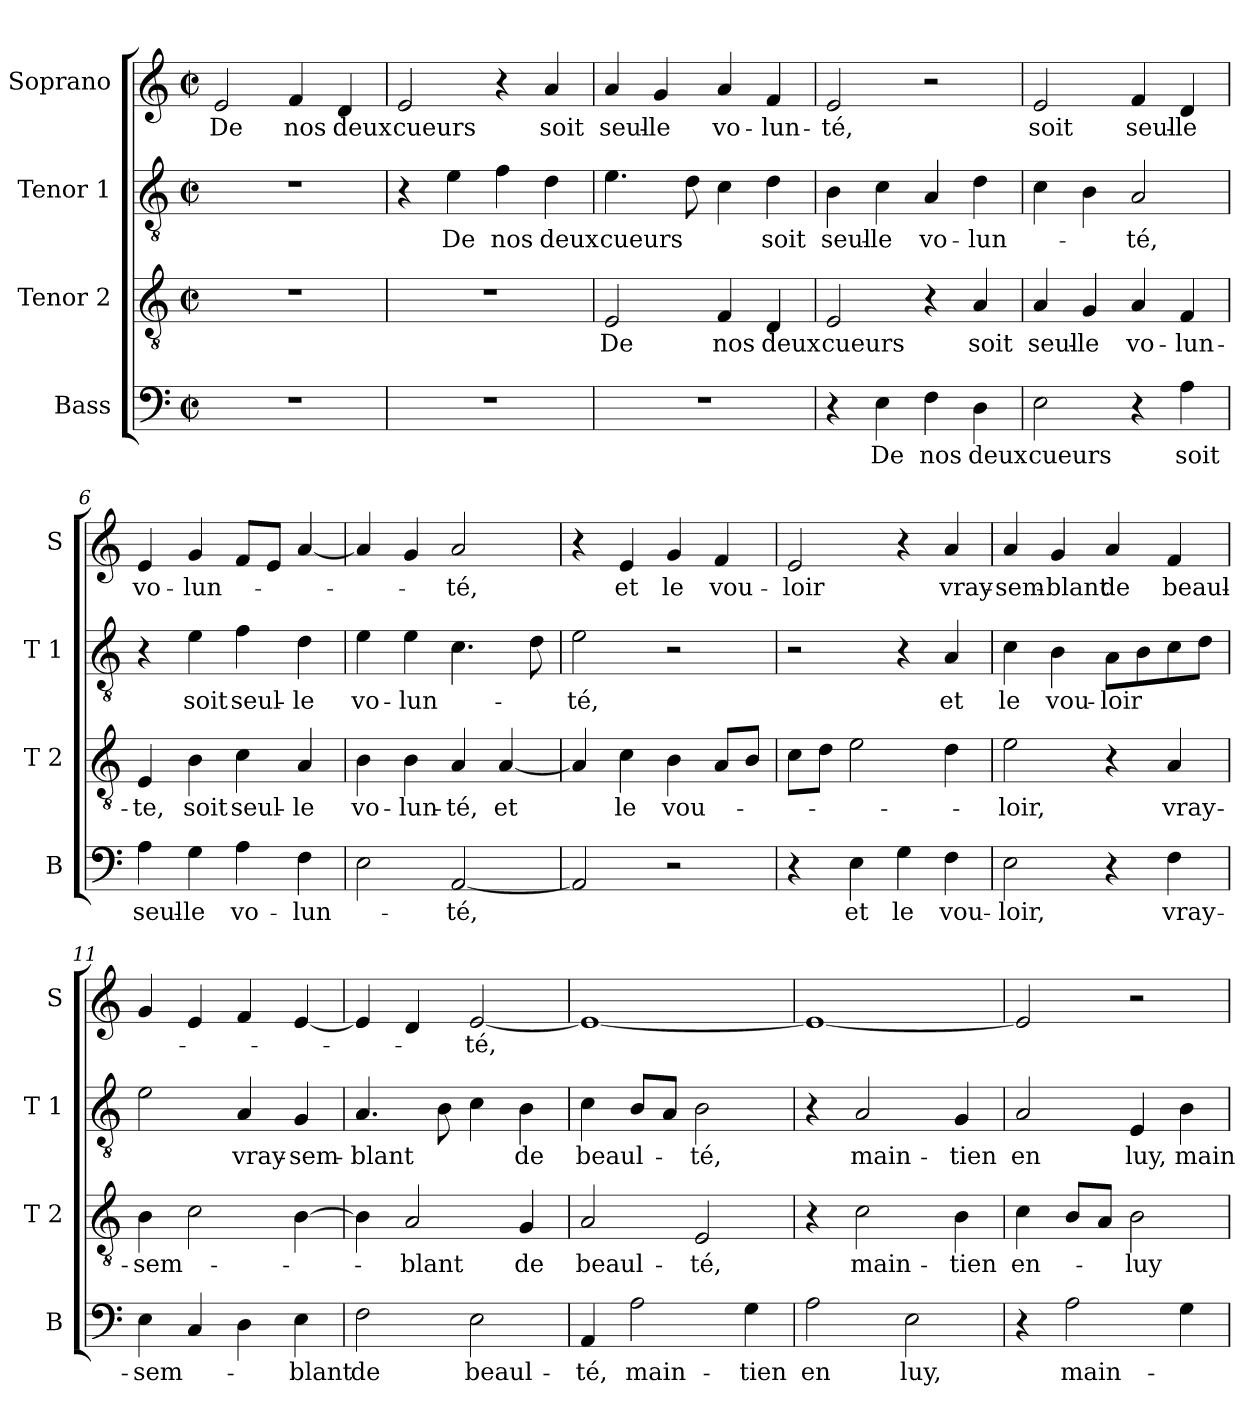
**kern	**text	**kern	**text	**kern	**text	**kern	**text
*part4	*part4	*part3	*part3	*part2	*part2	*part1	*part1
*staff4	*staff4	*staff3	*staff3	*staff2	*staff2	*staff1	*staff1
*I"Bass	*	*I"Tenor 2	*	*I"Tenor 1	*	*I"Soprano	*
*I'B	*	*I'T 2	*	*I'T 1	*	*I'S	*
*clefF4	*	*clefGv2	*	*clefGv2	*	*clefG2	*
*k[]	*	*k[]	*	*k[]	*	*k[]	*
*C:	*	*C:	*	*C:	*	*C:	*
*M2/2	*	*M2/2	*	*M2/2	*	*M2/2	*
*met(c|)	*	*met(c|)	*	*met(c|)	*	*met(c|)	*
=1	=1	=1	=1	=1	=1	=1	=1
!	!	!	!	!	!	!	!LO:LY:b
1r	.	1r	.	1r	.	2e/	De
!	!	!	!	!	!	!	!LO:LY:b
.	.	.	.	.	.	4f/	nos
!	!	!	!	!	!	!	!LO:LY:b
.	.	.	.	.	.	4d/	deux
=2	=2	=2	=2	=2	=2	=2	=2
!	!	!	!	!	!	!	!LO:LY:b
1r	.	1r	.	4r	.	2e/	cueurs
!	!	!	!	!	!LO:LY:b	!	!
.	.	.	.	4e\	De	.	.
!	!	!	!	!	!LO:LY:b	!	!
.	.	.	.	4f\	nos	4r	.
!	!	!	!	!	!LO:LY:b	!	!LO:LY:b
.	.	.	.	4d\	deux	4a/	soit
=3	=3	=3	=3	=3	=3	=3	=3
!	!	!	!LO:LY:b	!	!LO:LY:b	!	!LO:LY:b
1r	.	2E/	De	4.e\	cueurs	4a/	seul-
!	!	!	!	!	!	!	!LO:LY:b
.	.	.	.	.	.	4g/	-le
.	.	.	.	8d\	.	.	.
!	!	!	!LO:LY:b	!	!	!	!LO:LY:b
.	.	4F/	nos	4c\	.	4a/	vo-
!	!	!	!LO:LY:b	!	!LO:LY:b	!	!LO:LY:b
.	.	4D/	deux	4d\	soit	4f/	-lun-
=4	=4	=4	=4	=4	=4	=4	=4
!	!	!	!LO:LY:b	!	!LO:LY:b	!	!LO:LY:b
4r	.	2E/	cueurs	4B\	seul-	2e/	-té,
!	!LO:LY:b	!	!	!	!LO:LY:b	!	!
4E\	De	.	.	4c\	-le	.	.
!	!LO:LY:b	!	!	!	!LO:LY:b	!	!
4F\	nos	4r	.	4A/	vo-	2r	.
!	!LO:LY:b	!	!LO:LY:b	!	!LO:LY:b	!	!
4D\	deux	4A/	soit	4d\	-lun-	.	.
=5	=5	=5	=5	=5	=5	=5	=5
!	!LO:LY:b	!	!LO:LY:b	!	!	!	!LO:LY:b
2E\	cueurs	4A/	seul-	4c\	.	2e/	soit
!	!	!	!LO:LY:b	!	!	!	!
.	.	4G/	-le	4B\	.	.	.
!	!	!	!LO:LY:b	!	!LO:LY:b	!	!LO:LY:b
4r	.	4A/	vo-	2A/	-té,	4f/	seul-
!	!LO:LY:b	!	!LO:LY:b	!	!	!	!LO:LY:b
4A\	soit	4F/	-lun-	.	.	4d/	-le
!!LO:LB:g=z
=6	=6	=6	=6	=6	=6	=6	=6
!	!LO:LY:b	!	!LO:LY:b	!	!	!	!LO:LY:b
4A\	seul-	4E/	-te,	4r	.	4e/	vo-
!	!LO:LY:b	!	!LO:LY:b	!	!LO:LY:b	!	!LO:LY:b
4G\	-le	4B\	soit	4e\	soit	4g/	-lun-
!	!LO:LY:b	!	!LO:LY:b	!	!LO:LY:b	!	!
4A\	vo-	4c\	seul-	4f\	seul-	8f/L	.
.	.	.	.	.	.	8e/J	.
!	!LO:LY:b	!	!LO:LY:b	!	!LO:LY:b	!	!
4F\	-lun-	4A/	-le	4d\	-le	[4a/	.
=7	=7	=7	=7	=7	=7	=7	=7
!	!	!	!LO:LY:b	!	!LO:LY:b	!	!
2E\	.	4B\	vo-	4e\	vo-	4a/]	.
!	!	!	!LO:LY:b	!	!LO:LY:b	!	!
.	.	4B\	-lun-	4e\	-lun-	4g/	.
!	!LO:LY:b	!	!LO:LY:b	!	!	!	!LO:LY:b
[2AA/	-té,	4A/	-té,	4.c\	.	2a/	-té,
!	!	!	!LO:LY:b	!	!	!	!
.	.	[4A/	et	.	.	.	.
.	.	.	.	8d\	.	.	.
=8	=8	=8	=8	=8	=8	=8	=8
!	!	!	!	!	!LO:LY:b	!	!
2AA/]	.	4A/]	.	2e\	-té,	4r	.
!	!	!	!LO:LY:b	!	!	!	!LO:LY:b
.	.	4c\	le	.	.	4e/	et
!	!	!	!LO:LY:b	!	!	!	!LO:LY:b
2r	.	4B\	vou-	2r	.	4g/	le
!	!	!	!	!	!	!	!LO:LY:b
.	.	8A/L	.	.	.	4f/	vou-
.	.	8B/J	.	.	.	.	.
=9	=9	=9	=9	=9	=9	=9	=9
!	!	!	!	!	!	!	!LO:LY:b
4r	.	8c\L	.	2r	.	2e/	-loir
.	.	8d\J	.	.	.	.	.
!	!LO:LY:b	!	!	!	!	!	!
4E\	et	2e\	.	.	.	.	.
!	!LO:LY:b	!	!	!	!	!	!
4G\	le	.	.	4r	.	4r	.
!	!LO:LY:b	!	!	!	!LO:LY:b	!	!LO:LY:b
4F\	vou-	4d\	.	4A/	et	4a/	vray-
=10	=10	=10	=10	=10	=10	=10	=10
!	!LO:LY:b	!	!LO:LY:b	!	!LO:LY:b	!	!LO:LY:b
2E\	-loir,	2e\	-loir,	4c\	le	4a/	-sem-
!	!	!	!	!	!LO:LY:b	!	!LO:LY:b
.	.	.	.	4B\	vou-	4g/	-blant
!	!	!	!	!	!LO:LY:b	!	!LO:LY:b
4r	.	4r	.	8A\L	-loir	4a/	de
.	.	.	.	8B\	.	.	.
!	!LO:LY:b	!	!LO:LY:b	!	!	!	!LO:LY:b
4F\	vray-	4A/	vray-	8c\	.	4f/	beaul-
.	.	.	.	8d\J	.	.	.
!!LO:LB:g=z
=11	=11	=11	=11	=11	=11	=11	=11
!	!LO:LY:b	!	!LO:LY:b	!	!	!	!
4E\	-sem-	4B\	-sem-	2e\	.	4g/	.
4C/	.	2c\	.	.	.	4e/	.
!	!	!	!	!	!LO:LY:b	!	!
4D\	.	.	.	4A/	vray-	4f/	.
!	!LO:LY:b	!	!	!	!LO:LY:b	!	!
4E\	-blant	[4B\	.	4G/	-sem-	[4e/	.
=12	=12	=12	=12	=12	=12	=12	=12
!	!LO:LY:b	!	!	!	!LO:LY:b	!	!
2F\	de	4B\]	.	4.A/	-blant	4e/]	.
!	!	!	!LO:LY:b	!	!	!	!
.	.	2A/	-blant	.	.	4d/	.
.	.	.	.	8B\	.	.	.
!	!LO:LY:b	!	!	!	!	!	!LO:LY:b
2E\	beaul-	.	.	4c\	.	[2e/	-té,
!	!	!	!LO:LY:b	!	!LO:LY:b	!	!
.	.	4G/	de	4B\	de	.	.
=13	=13	=13	=13	=13	=13	=13	=13
!	!LO:LY:b	!	!LO:LY:b	!	!LO:LY:b	!	!
4AA/	-té,	2A/	beaul-	4c\	beaul-	1e_	.
!	!LO:LY:b	!	!	!	!	!	!
2A\	main-	.	.	8B/L	.	.	.
.	.	.	.	8A/J	.	.	.
!	!	!	!LO:LY:b	!	!LO:LY:b	!	!
.	.	2E/	-té,	2B\	-té,	.	.
!	!LO:LY:b	!	!	!	!	!	!
4G\	-tien	.	.	.	.	.	.
=14	=14	=14	=14	=14	=14	=14	=14
!	!LO:LY:b	!	!	!	!	!	!
2A\	en	4r	.	4r	.	1e_	.
!	!	!	!LO:LY:b	!	!LO:LY:b	!	!
.	.	2c\	main-	2A/	main-	.	.
!	!LO:LY:b	!	!	!	!	!	!
2E\	luy,	.	.	.	.	.	.
!	!	!	!LO:LY:b	!	!LO:LY:b	!	!
.	.	4B\	-tien	4G/	-tien	.	.
=15	=15	=15	=15	=15	=15	=15	=15
!	!	!	!LO:LY:b	!	!LO:LY:b	!	!
4r	.	4c\	en-	2A/	en	2e/]	.
!	!LO:LY:b	!	!	!	!	!	!
2A\	main-	8B/L	.	.	.	.	.
.	.	8A/J	.	.	.	.	.
!	!	!	!LO:LY:b	!	!LO:LY:b	!	!
.	.	2B\	-luy	4E/	luy,	2r	.
!	!	!	!	!	!LO:LY:b	!	!
4G\	.	.	.	4B\	main-	.	.
=	=	=	=	=	=	=	=
*-	*-	*-	*-	*-	*-	*-	*-
